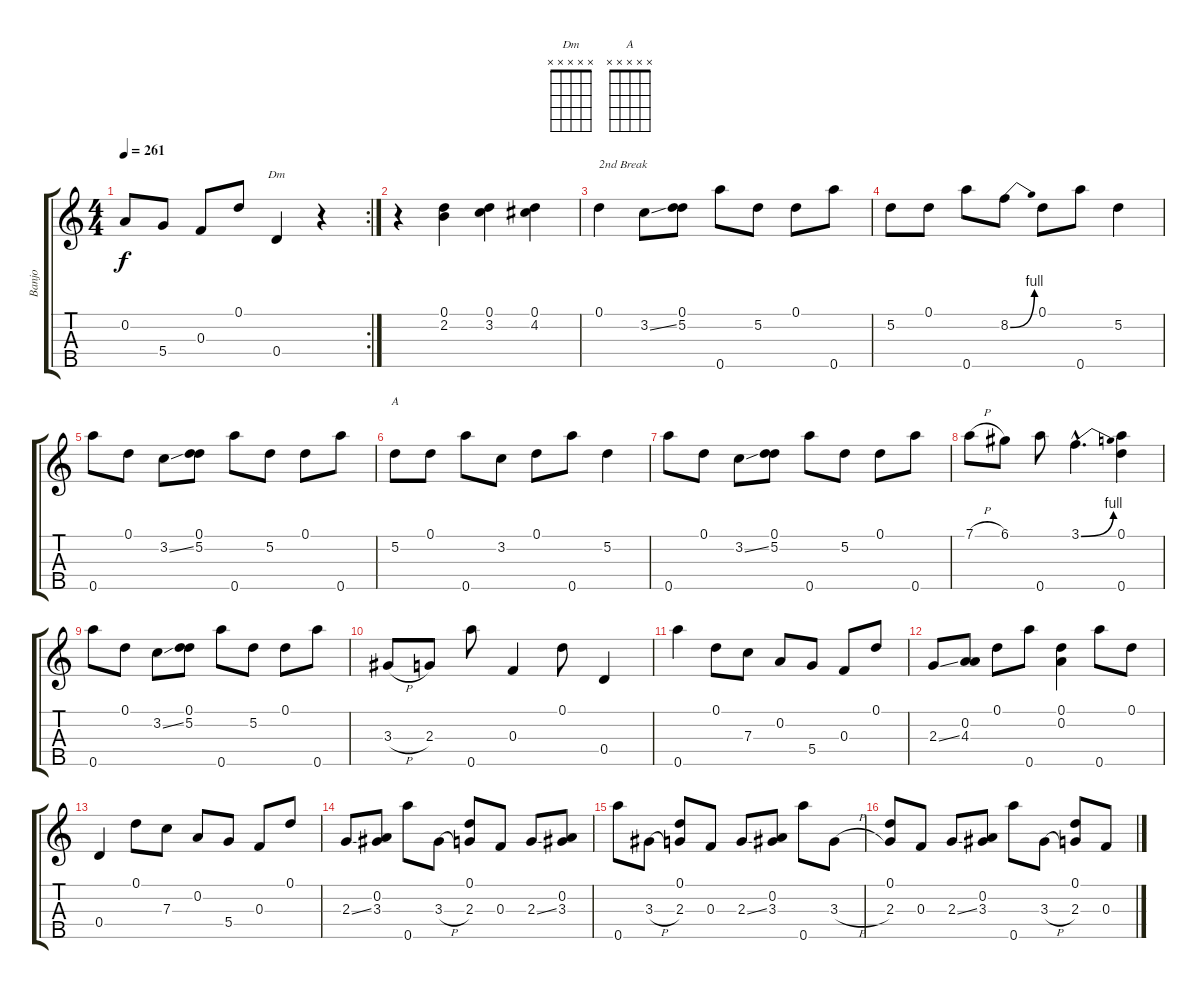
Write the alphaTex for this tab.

\track ("Banjo" "Banjo") {instrument banjo}
\staff {score tabs}
\tuning (D4 A3 F3 D3 A4) {hide}
\displaytranspose 12
\chord ("Dm" x x x x x) {firstfret 0}
\chord ("A" x x x x x) {firstfret 0}
\rc 2
\ts (4 4)
\tempo 261
\clef g2
\ks c
0.2.8{dy f} 5.4.8 0.3.8 0.1.8 0.4.4{ch "Dm"} r.4 |
r.4 (0.1 2.2).4 (0.1 3.2).4 (0.1 4.2).4 |
0.1.4{txt "2nd Break"} 3.2{ss}.8 (0.1 5.2).8 0.5.8 5.2.8 0.1.8 0.5.8 |
5.2.8 0.1.8 0.5.8 8.2{be (bend 0 0 60 4)}.8 0.1.8 0.5.8 5.2.4 |
0.5.8 0.1.8 3.2{ss}.8 (0.1 5.2).8 0.5.8 5.2.8 0.1.8 0.5.8 |
5.2.8{ch "A"} 0.1.8 0.5.8 3.2.8 0.1.8 0.5.8 5.2.4 |
0.5.8 0.1.8 3.2{ss}.8 (0.1 5.2).8 0.5.8 5.2.8 0.1.8 0.5.8 |
7.1{h}.8 6.1.8 0.5.8 3.1{be (bend 0 0 60 4) hac}.4{d} (0.1 0.5).4 |
0.5.8 0.1.8 3.2{ss}.8 (0.1 5.2).8 0.5.8 5.2.8 0.1.8 0.5.8 |
3.3{h}.8 2.3.8 0.5.8 0.3.4 0.1.8 0.4.4 |
0.5.4 0.1.8 7.3.8 0.2.8 5.4.8 0.3.8 0.1.8 |
2.3{ss}.8 (0.2 4.3).8 0.1.8 0.5.8 (0.1 0.2).4 0.5.8 0.1.8 |
0.4.4 0.1.8 7.3.8 0.2.8 5.4.8 0.3.8 0.1.8 |
2.3{ss}.8 (0.2 3.3).8 0.5.8 3.3{h}.8 (0.1 2.3).8 0.3.8 2.3{ss}.8 (0.2 3.3).8 |
0.5.8 3.3{h}.8 (0.1 2.3).8 0.3.8 2.3{ss}.8 (0.2 3.3).8 0.5.8 3.3{h}.8 |
(0.1 2.3).8 0.3.8 2.3{ss}.8 (0.2 3.3).8 0.5.8 3.3{h}.8 (0.1 2.3).8 0.3.8
